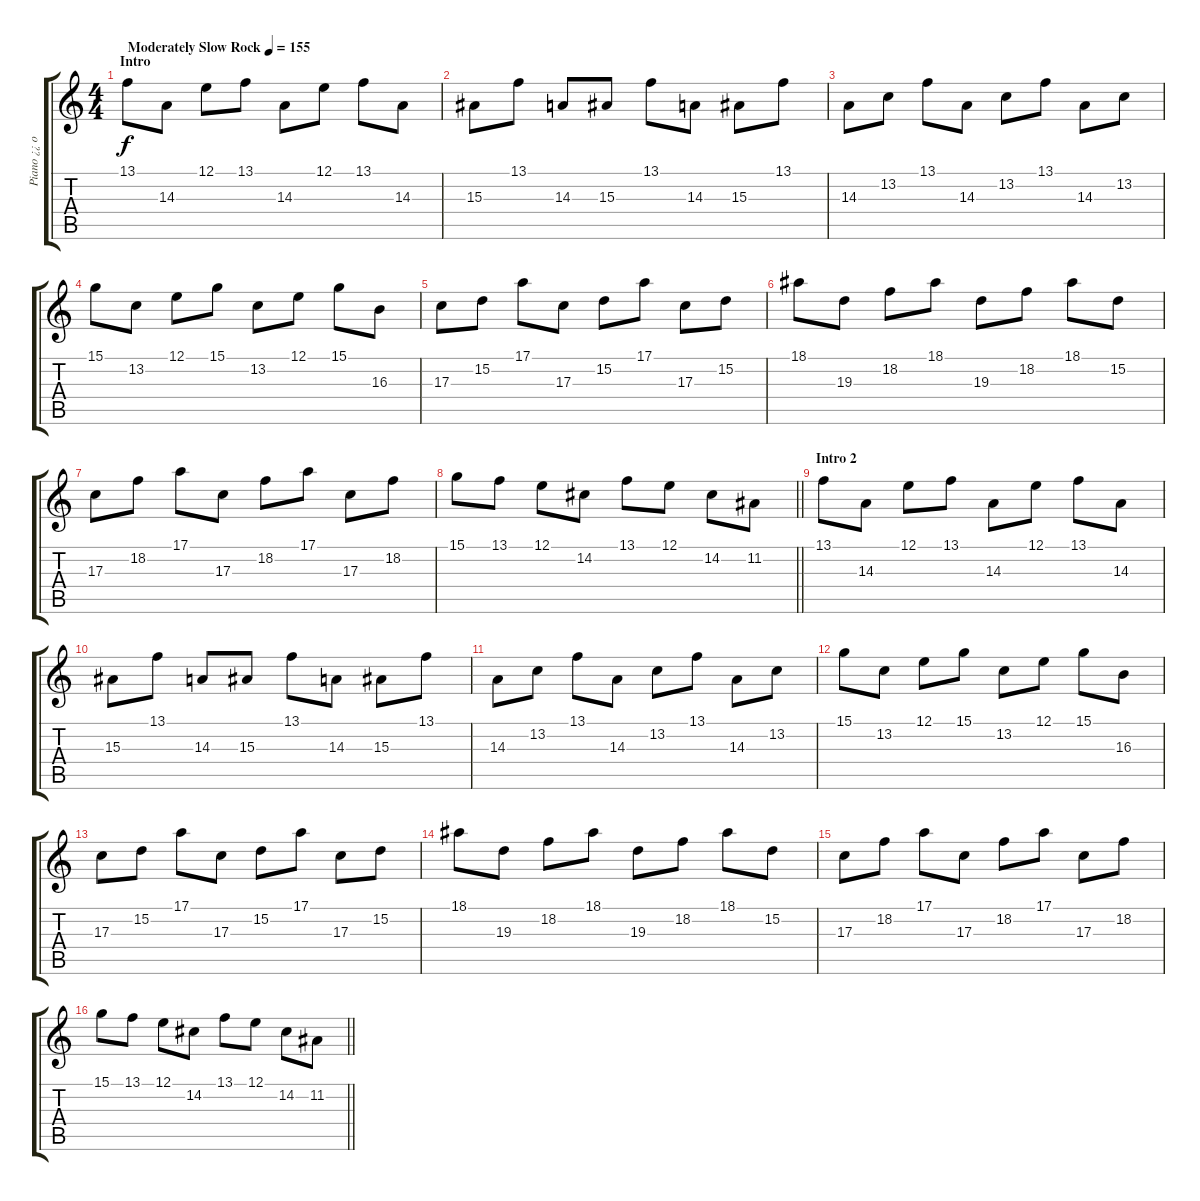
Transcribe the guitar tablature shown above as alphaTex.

\track ("Piano ¿¿ original ??" "Piano ¿¿ o") {mute instrument stringensemble1}
\staff {score tabs}
\tuning (E4 B3 G3 D3 A2 E2) {hide}
\ts (4 4)
\section ("" "Intro")
\tempo (155 "Moderately Slow Rock")
\clef g2
\ks c
13.1.8{dy f volume 12 instrument distortionguitar} 14.3.8 12.1.8 13.1.8 14.3.8 12.1.8 13.1.8 14.3.8 |
15.3.8 13.1.8 14.3.8 15.3.8 13.1.8 14.3.8 15.3.8 13.1.8 |
14.3.8 13.2.8 13.1.8 14.3.8 13.2.8 13.1.8 14.3.8 13.2.8 |
15.1.8 13.2.8 12.1.8 15.1.8 13.2.8 12.1.8 15.1.8 16.3.8 |
17.3.8 15.2.8 17.1.8 17.3.8 15.2.8 17.1.8 17.3.8 15.2.8 |
18.1.8 19.3.8 18.2.8 18.1.8 19.3.8 18.2.8 18.1.8 15.2.8 |
17.3.8 18.2.8 17.1.8 17.3.8 18.2.8 17.1.8 17.3.8 18.2.8 |
\barLineRight lightlight
15.1.8 13.1.8 12.1.8 14.2.8 13.1.8 12.1.8 14.2.8 11.2.8 |
\section ("" "Intro 2")
13.1.8 14.3.8 12.1.8 13.1.8 14.3.8 12.1.8 13.1.8 14.3.8 |
15.3.8 13.1.8 14.3.8 15.3.8 13.1.8 14.3.8 15.3.8 13.1.8 |
14.3.8 13.2.8 13.1.8 14.3.8 13.2.8 13.1.8 14.3.8 13.2.8 |
15.1.8 13.2.8 12.1.8 15.1.8 13.2.8 12.1.8 15.1.8 16.3.8 |
17.3.8 15.2.8 17.1.8 17.3.8 15.2.8 17.1.8 17.3.8 15.2.8 |
18.1.8 19.3.8 18.2.8 18.1.8 19.3.8 18.2.8 18.1.8 15.2.8 |
17.3.8 18.2.8 17.1.8 17.3.8 18.2.8 17.1.8 17.3.8 18.2.8 |
\barLineRight lightlight
15.1.8 13.1.8 12.1.8 14.2.8 13.1.8 12.1.8 14.2.8 11.2.8
